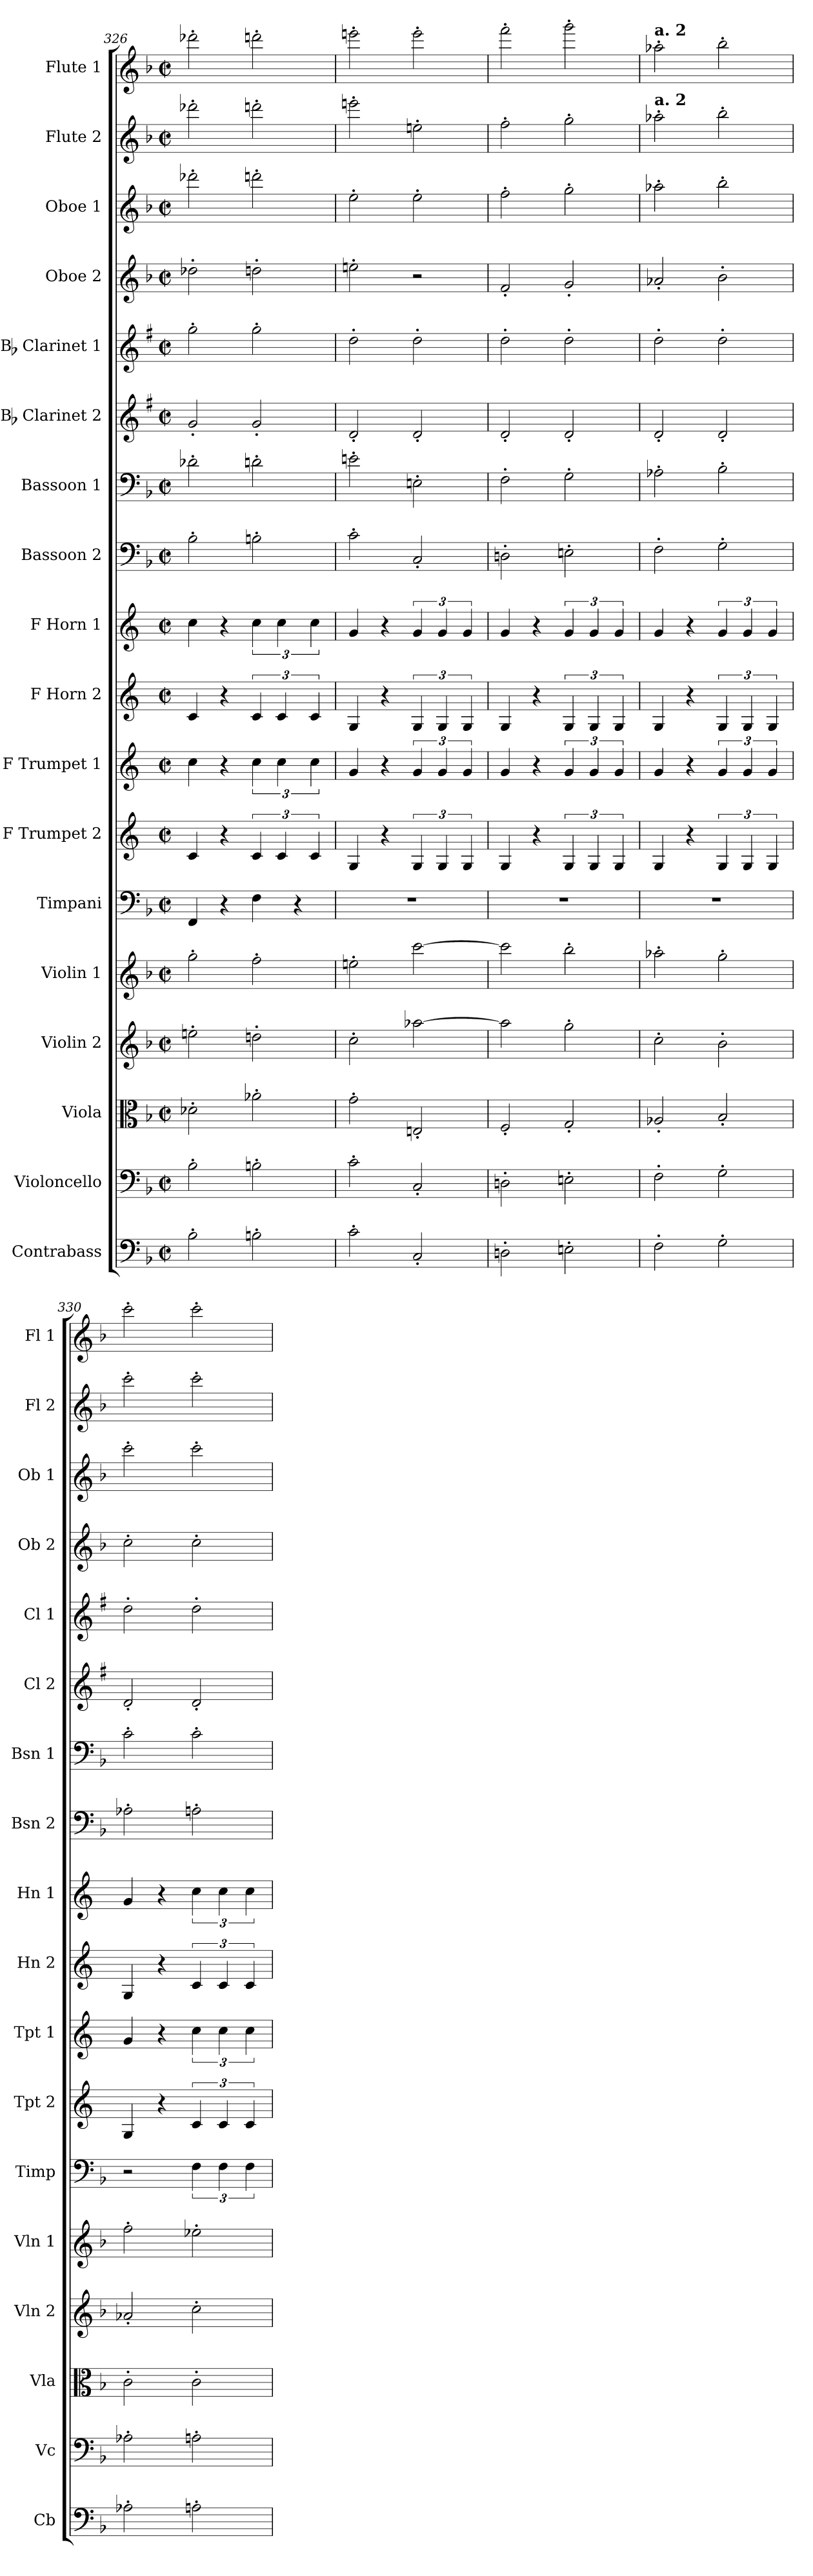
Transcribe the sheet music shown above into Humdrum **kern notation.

**kern	**kern	**kern	**kern	**kern	**kern	**kern	**kern	**kern	**kern	**kern	**kern	**kern	**kern	**kern	**kern	**kern	**kern
*part18	*part17	*part16	*part15	*part14	*part13	*part12	*part11	*part10	*part9	*part8	*part7	*part6	*part5	*part4	*part3	*part2	*part1
*staff18	*staff17	*staff16	*staff15	*staff14	*staff13	*staff12	*staff11	*staff10	*staff9	*staff8	*staff7	*staff6	*staff5	*staff4	*staff3	*staff2	*staff1
*I"Contrabass	*I"Violoncello	*I"Viola	*I"Violin 2	*I"Violin 1	*I"Timpani	*I"F Trumpet 2	*I"F Trumpet 1	*I"F Horn 2	*I"F Horn 1	*I"Bassoon 2	*I"Bassoon 1	*I"Bb Clarinet 2	*I"Bb Clarinet 1	*I"Oboe 2	*I"Oboe 1	*I"Flute 2	*I"Flute 1
*I'Cb	*I'Vc	*I'Vla	*I'Vln 2	*I'Vln 1	*I'Timp	*I'Tpt 2	*I'Tpt 1	*I'Hn 2	*I'Hn 1	*I'Bsn 2	*I'Bsn 1	*I'Cl 2	*I'Cl 1	*I'Ob 2	*I'Ob 1	*I'Fl 2	*I'Fl 1
*clefF4	*clefF4	*clefC3	*clefG2	*clefG2	*clefF4	*clefG2	*clefG2	*clefG2	*clefG2	*clefF4	*clefF4	*clefG2	*clefG2	*clefG2	*clefG2	*clefG2	*clefG2
*ITrd7c12	*	*	*	*	*	*ITrd-3c-5	*ITrd-3c-5	*ITrd4c7	*ITrd4c7	*	*	*ITrd1c2	*ITrd1c2	*	*	*	*
*k[b-]	*k[b-]	*k[b-]	*k[b-]	*k[b-]	*k[b-]	*k[b-]	*k[b-]	*k[b-]	*k[b-]	*k[b-]	*k[b-]	*k[b-]	*k[b-]	*k[b-]	*k[b-]	*k[b-]	*k[b-]
*M2/2	*M2/2	*M2/2	*M2/2	*M2/2	*M2/2	*M2/2	*M2/2	*M2/2	*M2/2	*M2/2	*M2/2	*M2/2	*M2/2	*M2/2	*M2/2	*M2/2	*M2/2
*met(c|)	*met(c|)	*met(c|)	*met(c|)	*met(c|)	*met(c|)	*met(c|)	*met(c|)	*met(c|)	*met(c|)	*met(c|)	*met(c|)	*met(c|)	*met(c|)	*met(c|)	*met(c|)	*met(c|)	*met(c|)
=326	=326	=326	=326	=326	=326	=326	=326	=326	=326	=326	=326	=326	=326	=326	=326	=326	=326
2BB-'\	2B-'\	2d-X'\	2een'\	2gg'\	4FF/	4f/	4ff\	4F/	4f\	2B-'\	2d-X'\	2f'/	2ff'\	2dd-X'\	2ddd-X'\	2ddd-X'\	2ddd-X'\
.	.	.	.	.	4r	4r	4r	4r	4r	.	.	.	.	.	.	.	.
2BBn'\	2Bn'\	2a-X'\	2ddn'\	2ff'\	4F\	6f/	6ff\	6F/	6f\	2Bn'\	2dn'\	2f'/	2ff'\	2ddn'\	2dddn'\	2dddn'\	2dddn'\
.	.	.	.	.	.	6f/	6ff\	6F/	6f\	.	.	.	.	.	.	.	.
.	.	.	.	.	4r	.	.	.	.	.	.	.	.	.	.	.	.
.	.	.	.	.	.	6f/	6ff\	6F/	6f\	.	.	.	.	.	.	.	.
=327	=327	=327	=327	=327	=327	=327	=327	=327	=327	=327	=327	=327	=327	=327	=327	=327	=327
2C'\	2c'\	2g'\	2cc'\	2een'\	1r	4c/	4cc/	4C/	4c/	2c'\	2en'\	2c'/	2cc'\	2een'\	2ee'\	2eeen'\	2eeen'\
.	.	.	.	.	.	4r	4r	4r	4r	.	.	.	.	.	.	.	.
2CC'/	2C'/	2En'/	[2aa-X\	[2ccc\	.	6c/	6cc/	6C/	6c/	2C'/	2En'\	2c'/	2cc'\	2r	2ee'\	2een'\	2eee'\
.	.	.	.	.	.	6c/	6cc/	6C/	6c/	.	.	.	.	.	.	.	.
.	.	.	.	.	.	6c/	6cc/	6C/	6c/	.	.	.	.	.	.	.	.
=328	=328	=328	=328	=328	=328	=328	=328	=328	=328	=328	=328	=328	=328	=328	=328	=328	=328
2DDn'\	2Dn'\	2F'/	2aa-\]	2ccc\]	1r	4c/	4cc/	4C/	4c/	2Dn'\	2F'\	2c'/	2cc'\	2f'/	2ff'\	2ff'\	2fff'\
.	.	.	.	.	.	4r	4r	4r	4r	.	.	.	.	.	.	.	.
2EEn'\	2En'\	2G'/	2gg'\	2bb-'\	.	6c/	6cc/	6C/	6c/	2En'\	2G'\	2c'/	2cc'\	2g'/	2gg'\	2gg'\	2ggg'\
.	.	.	.	.	.	6c/	6cc/	6C/	6c/	.	.	.	.	.	.	.	.
.	.	.	.	.	.	6c/	6cc/	6C/	6c/	.	.	.	.	.	.	.	.
=329	=329	=329	=329	=329	=329	=329	=329	=329	=329	=329	=329	=329	=329	=329	=329	=329	=329
!	!	!	!	!	!	!	!	!	!	!	!	!	!	!	!	!	!LO:TX:a:B:t=a. 2
!	!	!	!	!	!	!	!	!	!	!	!	!	!	!	!	!LO:TX:a:B:t=a. 2	!
2FF'\	2F'\	2A-X'/	2cc'\	2aa-X'\	1r	4c/	4cc/	4C/	4c/	2F'\	2A-X'\	2c'/	2cc'\	2a-X'/	2aa-X'\	2aa-X'\	2aa-X'\
.	.	.	.	.	.	4r	4r	4r	4r	.	.	.	.	.	.	.	.
2GG'\	2G'\	2B-'/	2b-'\	2gg'\	.	6c/	6cc/	6C/	6c/	2G'\	2B-'\	2c'/	2cc'\	2b-'\	2bb-'\	2bb-'\	2bb-'\
.	.	.	.	.	.	6c/	6cc/	6C/	6c/	.	.	.	.	.	.	.	.
.	.	.	.	.	.	6c/	6cc/	6C/	6c/	.	.	.	.	.	.	.	.
=330	=330	=330	=330	=330	=330	=330	=330	=330	=330	=330	=330	=330	=330	=330	=330	=330	=330
2AA-X'\	2A-X'\	2c'\	2a-X'/	2ff'\	2r	4c/	4cc/	4C/	4c/	2A-X'\	2c'\	2c'/	2cc'\	2cc'\	2ccc'\	2ccc'\	2ccc'\
.	.	.	.	.	.	4r	4r	4r	4r	.	.	.	.	.	.	.	.
2AAn'\	2An'\	2c'\	2cc'\	2ee-X'\	6F\	6f/	6ff\	6F/	6f\	2An'\	2c'\	2c'/	2cc'\	2cc'\	2ccc'\	2ccc'\	2ccc'\
.	.	.	.	.	6F\	6f/	6ff\	6F/	6f\	.	.	.	.	.	.	.	.
.	.	.	.	.	6F\	6f/	6ff\	6F/	6f\	.	.	.	.	.	.	.	.
=	=	=	=	=	=	=	=	=	=	=	=	=	=	=	=	=	=
*-	*-	*-	*-	*-	*-	*-	*-	*-	*-	*-	*-	*-	*-	*-	*-	*-	*-
